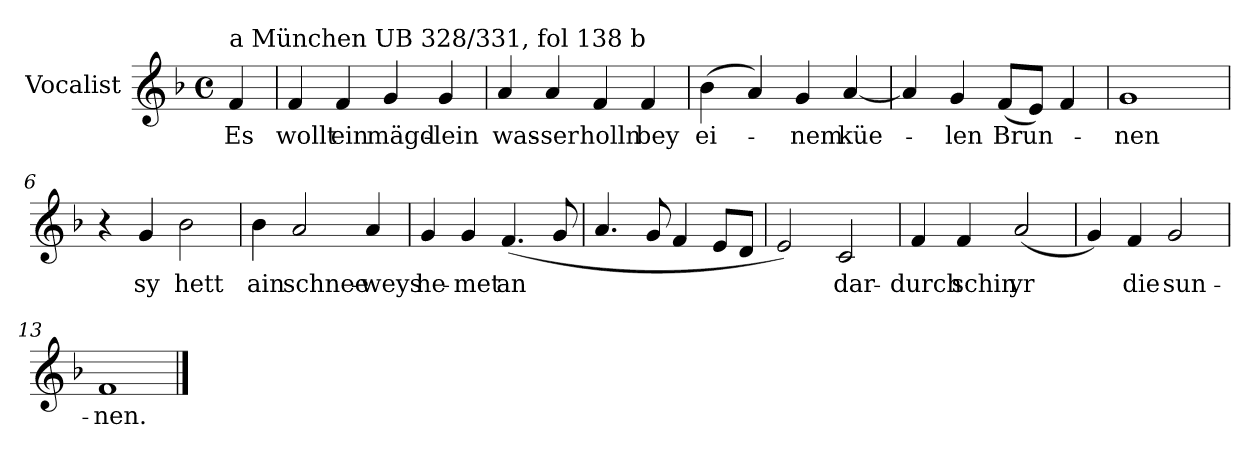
**kern	**text
*part1	*part1
*staff1	*staff1
*I"Vocalist	*
*k[b-]	*
*F:	*
*M4/4	*
*met(c)	*
=	=
!LO:TX:a:t=a München UB 328/331, fol 138 b	!
4f	Es
=1	=1
4f	wollt
4f	ein
4g	mägd-
4g	-lein
=2	=2
4a	was-
4a	-ser
4f	holln
4f	bey
=3	=3
(4b-	ei-
4a)	.
4g	-nem
[4a	küe-
=4	=4
4a]	.
4g	-len
(8fL	Brun-
8eJ)	.
4f	.
=5	=5
1g	-nen
=6	=6
4r	.
4g	sy
2b-	hett
=7	=7
4b-	ain
2a	schnee-
4a	-weys
=8	=8
4g	he-
4g	-met
(4.f	an
8g	.
=9	=9
4.a	.
8g	.
4f	.
8eL	.
8dJ	.
=10	=10
2e)	.
2c	dar-
=11	=11
4f	-durch
4f	schin
(2a	yr
=12	=12
4g)	.
4f	die
2g	sun-
=13	=13
!LO:N:vis=1	!
2.f	-nen.
==	==
*-	*-
